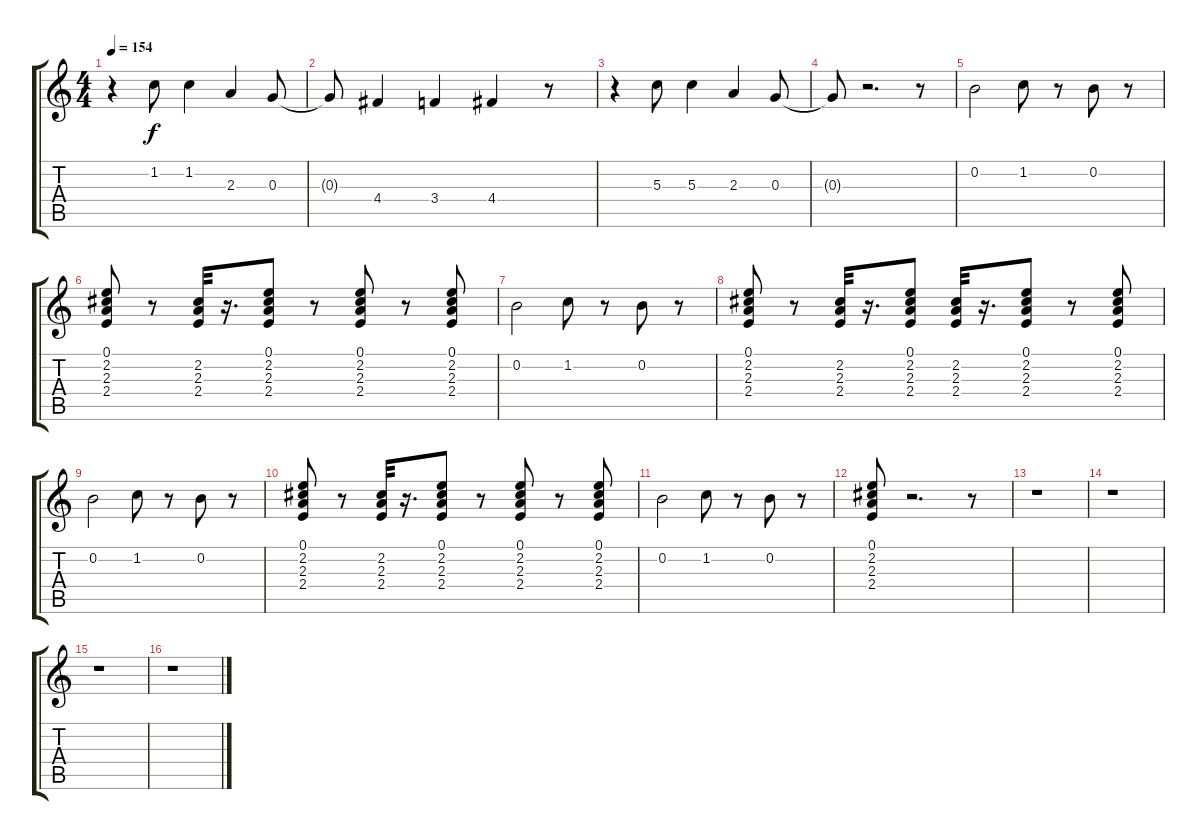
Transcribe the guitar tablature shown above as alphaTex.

\track "" {instrument overdrivenguitar}
\staff {score tabs}
\tuning (E4 B3 G3 D3 A2 E2) {hide}
\ts (4 4)
\tempo 154
\clef g2
\ks c
r.4{dy f} 1.2.8 1.2.4 2.3.4 0.3.8 |
0.3{t}.8 4.4.4 3.4.4 4.4.4 r.8 |
r.4 5.3.8 5.3.4 2.3.4 0.3.8 |
0.3{t}.8 r.2{d} r.8 |
0.2.2 1.2.8{volume 11} r.8 0.2.8 r.8 |
(0.1 2.2 2.3 2.4).8{volume 9} r.8 (2.2 2.3 2.4).32{volume 9} r.16{d} (0.1 2.2 2.3 2.4).8 r.8 (0.1 2.2 2.3 2.4).8{volume 8} r.8 (0.1 2.2 2.3 2.4).8 |
0.2.2{volume 9} 1.2.8{volume 10} r.8 0.2.8{volume 11} r.8 |
(0.1 2.2 2.3 2.4).8{volume 10} r.8 (2.2 2.3 2.4).32{volume 9} r.16{d} (0.1 2.2 2.3 2.4).8{volume 9} (2.2 2.3 2.4).32{volume 8} r.16{d} (0.1 2.2 2.3 2.4).8{volume 8} r.8 (0.1 2.2 2.3 2.4).8{volume 7} |
0.2.2 1.2.8{volume 9} r.8 0.2.8{volume 10} r.8 |
(0.1 2.2 2.3 2.4).8{volume 10} r.8 (2.2 2.3 2.4).32{volume 8} r.16{d} (0.1 2.2 2.3 2.4).8 r.8 (0.1 2.2 2.3 2.4).8{volume 8} r.8 (0.1 2.2 2.3 2.4).8{volume 8} |
0.2.2{volume 9} 1.2.8{volume 10} r.8 0.2.8{volume 11} r.8 |
(0.1 2.2 2.3 2.4).8{volume 11} r.2{d} r.8 |
r.1 |
r.1 |
r.1 |
r.1
